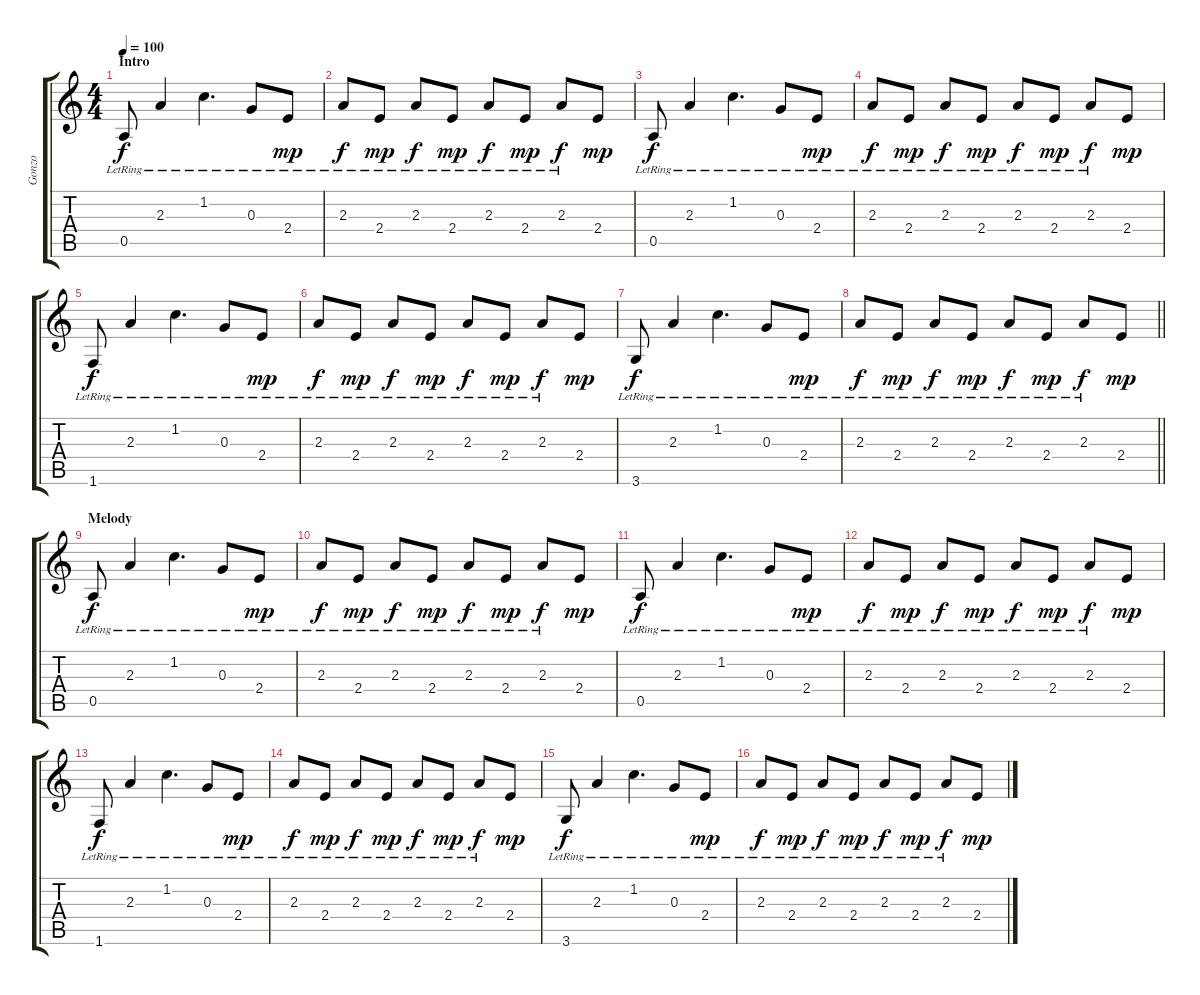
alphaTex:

\track ("Gonzo" "Gonzo") {instrument acousticguitarsteel}
\staff {score tabs}
\tuning (E4 B3 G3 D3 A2 E2) {hide}
\ts (4 4)
\section ("" "Intro")
\tempo 100
\clef g2
\ks c
0.5{lr}.8{dy f volume 9 instrument acousticguitarsteel} 2.3{lr}.4 1.2{lr}.4{d} 0.3{lr}.8 2.4{lr}.8{dy mp} |
2.3{lr}.8{dy f} 2.4{lr}.8{dy mp} 2.3{lr}.8{dy f} 2.4{lr}.8{dy mp} 2.3{lr}.8{dy f} 2.4{lr}.8{dy mp} 2.3{lr}.8{dy f} 2.4.8{dy mp} |
0.5{lr}.8{dy f} 2.3{lr}.4 1.2{lr}.4{d} 0.3{lr}.8 2.4{lr}.8{dy mp} |
2.3{lr}.8{dy f} 2.4{lr}.8{dy mp} 2.3{lr}.8{dy f} 2.4{lr}.8{dy mp} 2.3{lr}.8{dy f} 2.4{lr}.8{dy mp} 2.3{lr}.8{dy f} 2.4.8{dy mp} |
1.6{lr}.8{dy f} 2.3{lr}.4 1.2{lr}.4{d} 0.3{lr}.8 2.4{lr}.8{dy mp} |
2.3{lr}.8{dy f} 2.4{lr}.8{dy mp} 2.3{lr}.8{dy f} 2.4{lr}.8{dy mp} 2.3{lr}.8{dy f} 2.4{lr}.8{dy mp} 2.3{lr}.8{dy f} 2.4.8{dy mp} |
3.6{lr}.8{dy f} 2.3{lr}.4 1.2{lr}.4{d} 0.3{lr}.8 2.4{lr}.8{dy mp} |
\barLineRight lightlight
2.3{lr}.8{dy f} 2.4{lr}.8{dy mp} 2.3{lr}.8{dy f} 2.4{lr}.8{dy mp} 2.3{lr}.8{dy f} 2.4{lr}.8{dy mp} 2.3{lr}.8{dy f} 2.4.8{dy mp} |
\section ("" "Melody")
0.5{lr}.8{dy f} 2.3{lr}.4 1.2{lr}.4{d} 0.3{lr}.8 2.4{lr}.8{dy mp} |
2.3{lr}.8{dy f} 2.4{lr}.8{dy mp} 2.3{lr}.8{dy f} 2.4{lr}.8{dy mp} 2.3{lr}.8{dy f} 2.4{lr}.8{dy mp} 2.3{lr}.8{dy f} 2.4.8{dy mp} |
0.5{lr}.8{dy f} 2.3{lr}.4 1.2{lr}.4{d} 0.3{lr}.8 2.4{lr}.8{dy mp} |
2.3{lr}.8{dy f} 2.4{lr}.8{dy mp} 2.3{lr}.8{dy f} 2.4{lr}.8{dy mp} 2.3{lr}.8{dy f} 2.4{lr}.8{dy mp} 2.3{lr}.8{dy f} 2.4.8{dy mp} |
1.6{lr}.8{dy f} 2.3{lr}.4 1.2{lr}.4{d} 0.3{lr}.8 2.4{lr}.8{dy mp} |
2.3{lr}.8{dy f} 2.4{lr}.8{dy mp} 2.3{lr}.8{dy f} 2.4{lr}.8{dy mp} 2.3{lr}.8{dy f} 2.4{lr}.8{dy mp} 2.3{lr}.8{dy f} 2.4.8{dy mp} |
3.6{lr}.8{dy f} 2.3{lr}.4 1.2{lr}.4{d} 0.3{lr}.8 2.4{lr}.8{dy mp} |
2.3{lr}.8{dy f} 2.4{lr}.8{dy mp} 2.3{lr}.8{dy f} 2.4{lr}.8{dy mp} 2.3{lr}.8{dy f} 2.4{lr}.8{dy mp} 2.3{lr}.8{dy f} 2.4.8{dy mp}
